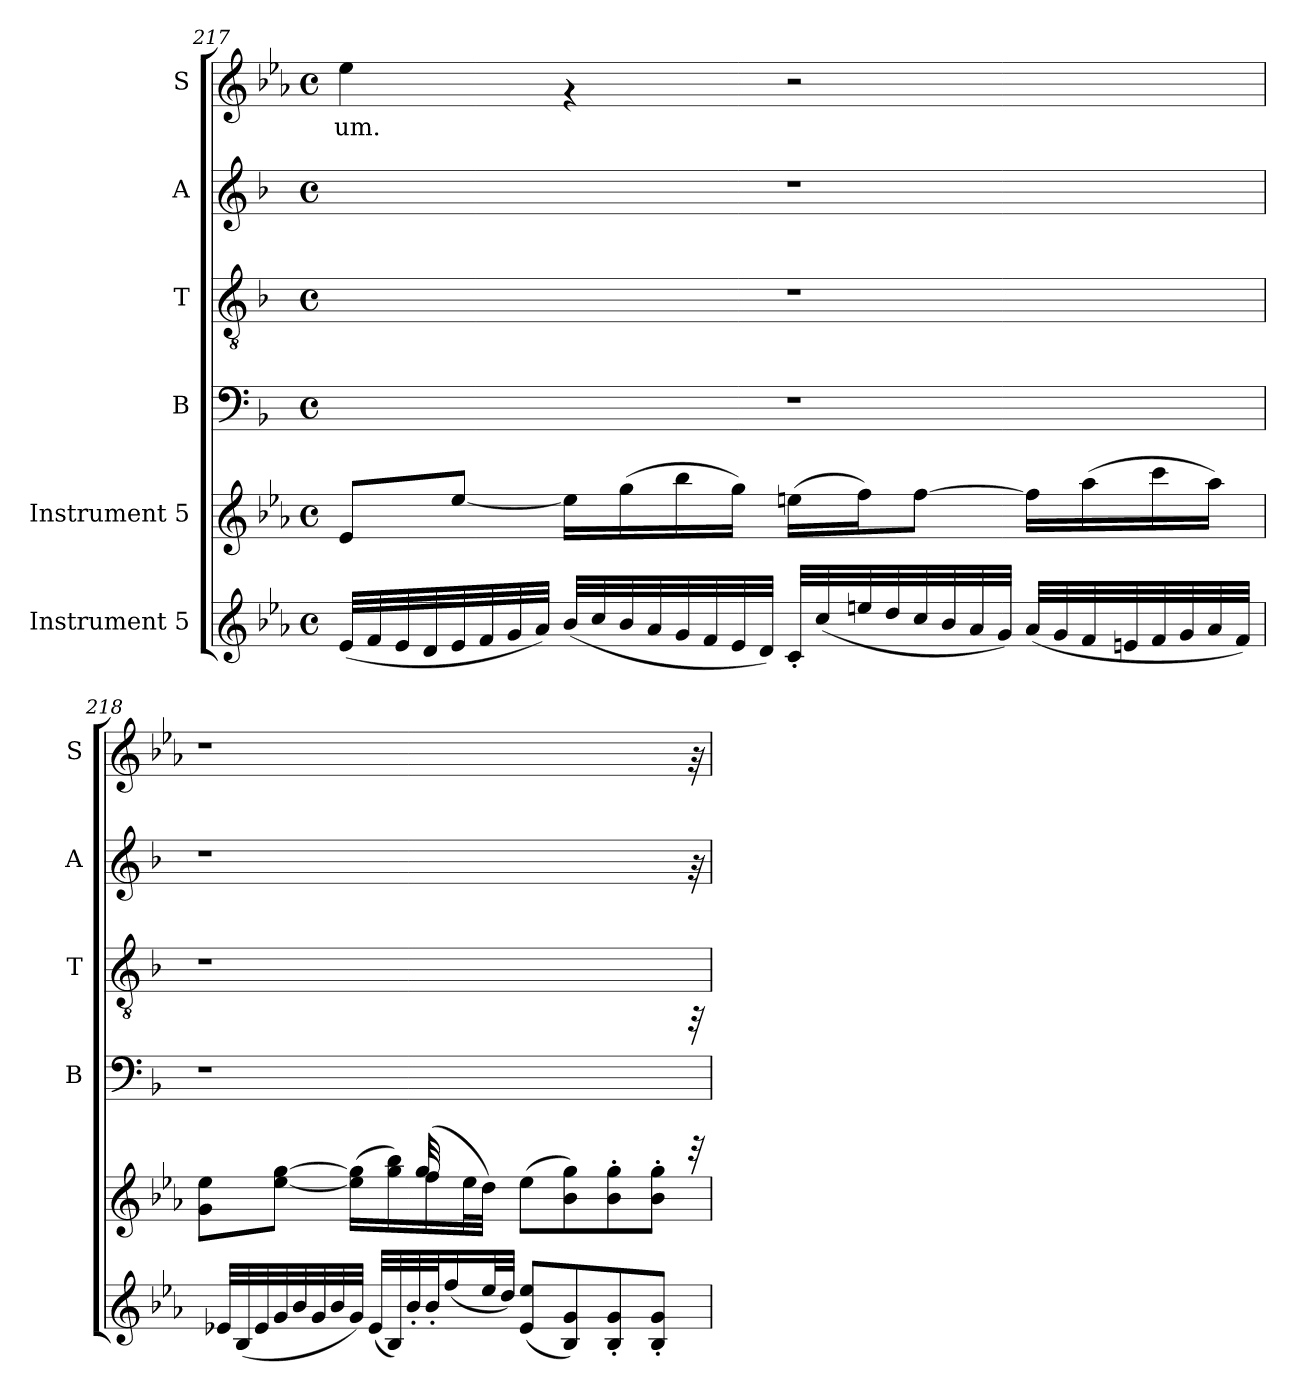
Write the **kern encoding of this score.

**kern	**kern	**kern	**kern	**kern	**kern	**text
*part6	*part5	*part4	*part3	*part2	*part1	*part1
*staff6	*staff5	*staff4	*staff3	*staff2	*staff1	*staff1
*I"Instrument 5	*I"Instrument 5	*I"B	*I"T	*I"A	*I"S	*
*	*	*I'B	*I'T	*I'A	*I'S	*
!!LO:LB:g=z
*clefG2	*clefG2	*clefF4	*clefGv2	*clefG2	*clefG2	*
*k[b-e-a-]	*k[b-e-a-]	*k[b-]	*k[b-]	*k[b-]	*k[b-e-a-]	*
*E-:	*E-:	*F:	*F:	*F:	*E-:	*
*M4/4	*M4/4	*M4/4	*M4/4	*M4/4	*M4/4	*
*met(c)	*met(c)	*met(c)	*met(c)	*met(c)	*met(c)	*
=217	=217	=217	=217	=217	=217	=217
!	!	!	!	!	!	!LO:LY:b:cj
(<32e-/L	8e-/L	1r	1r	1r	4ee-\	-um.
32f/	.	.	.	.	.	.
32e-/	.	.	.	.	.	.
32d/	.	.	.	.	.	.
32e-/	[>8ee-/J	.	.	.	.	.
32f/	.	.	.	.	.	.
32g/	.	.	.	.	.	.
32a-/J)	.	.	.	.	.	.
(<32b-/L	16ee-\L]	.	.	.	4rf	.
32cc/	.	.	.	.	.	.
32b-/	(>16gg\	.	.	.	.	.
32a-/	.	.	.	.	.	.
32g/	16bb-\	.	.	.	.	.
32f/	.	.	.	.	.	.
32e-/	16gg\J)	.	.	.	.	.
32d/J)	.	.	.	.	.	.
32c'</L	(>16een\L	.	.	.	2r	.
(<32cc/	.	.	.	.	.	.
32ee/	16ff\)	.	.	.	.	.
32dd/	.	.	.	.	.	.
32cc/	[>8ff\J	.	.	.	.	.
32b-/	.	.	.	.	.	.
32a-/	.	.	.	.	.	.
32g/J)	.	.	.	.	.	.
(<32a-/L	16ff\L]	.	.	.	.	.
32g/	.	.	.	.	.	.
32f/	(>16aa-\	.	.	.	.	.
32en/	.	.	.	.	.	.
32f/	16ccc\	.	.	.	.	.
32g/	.	.	.	.	.	.
32a-/	16aa-\J)	.	.	.	.	.
32f/J)	.	.	.	.	.	.
=218	=218	=218	=218	=218	=218	=218
*	*^	*	*	*	*	*
32ryy	8g\ 8ee-\L	4.ryy	1r	1r	1r	1r	.
32e-X/L	.	.	.	.	.	.	.
(<32B-/	.	.	.	.	.	.	.
32e-/	.	.	.	.	.	.	.
32g/	[>8gg\ [<8ee-\J	.	.	.	.	.	.
32b-/	.	.	.	.	.	.	.
32g/	.	.	.	.	.	.	.
32b-/	.	.	.	.	.	.	.
32g/J)	(>16ee-\] 16gg\]L	.	.	.	.	.	.
(<32e-/L	.	.	.	.	.	.	.
32B-/)	16bb-\ 16gg\)	.	.	.	.	.	.
32b-'</	.	.	.	.	.	.	.
32b-'</	(>16ff\	32gg/	.	.	.	.	.
(<16ff/	.	2ryy	.	.	.	.	.
.	32ee-\	.	.	.	.	.	.
32ee-/	32dd\J)	.	.	.	.	.	.
32dd/J)	32ryy	.	.	.	.	.	.
(<8ee-/ 8e-/L	(>8ee-\L	.	.	.	.	.	.
8g/ 8B-/)	8gg\ 8b-\)	.	.	.	.	.	.
8B-/'< 8g/'<	8b-\'> 8gg\'>	.	.	.	.	.	.
8g/'< 8B-/'<J	8gg\'> 8b-\'>J	8ryy	.	.	.	.	.
.	.	.	32rCCC	32rFF	32rf	32rf	.
*	*v	*v	*	*	*	*	*
=	=	=	=	=	=	=
*-	*-	*-	*-	*-	*-	*-
